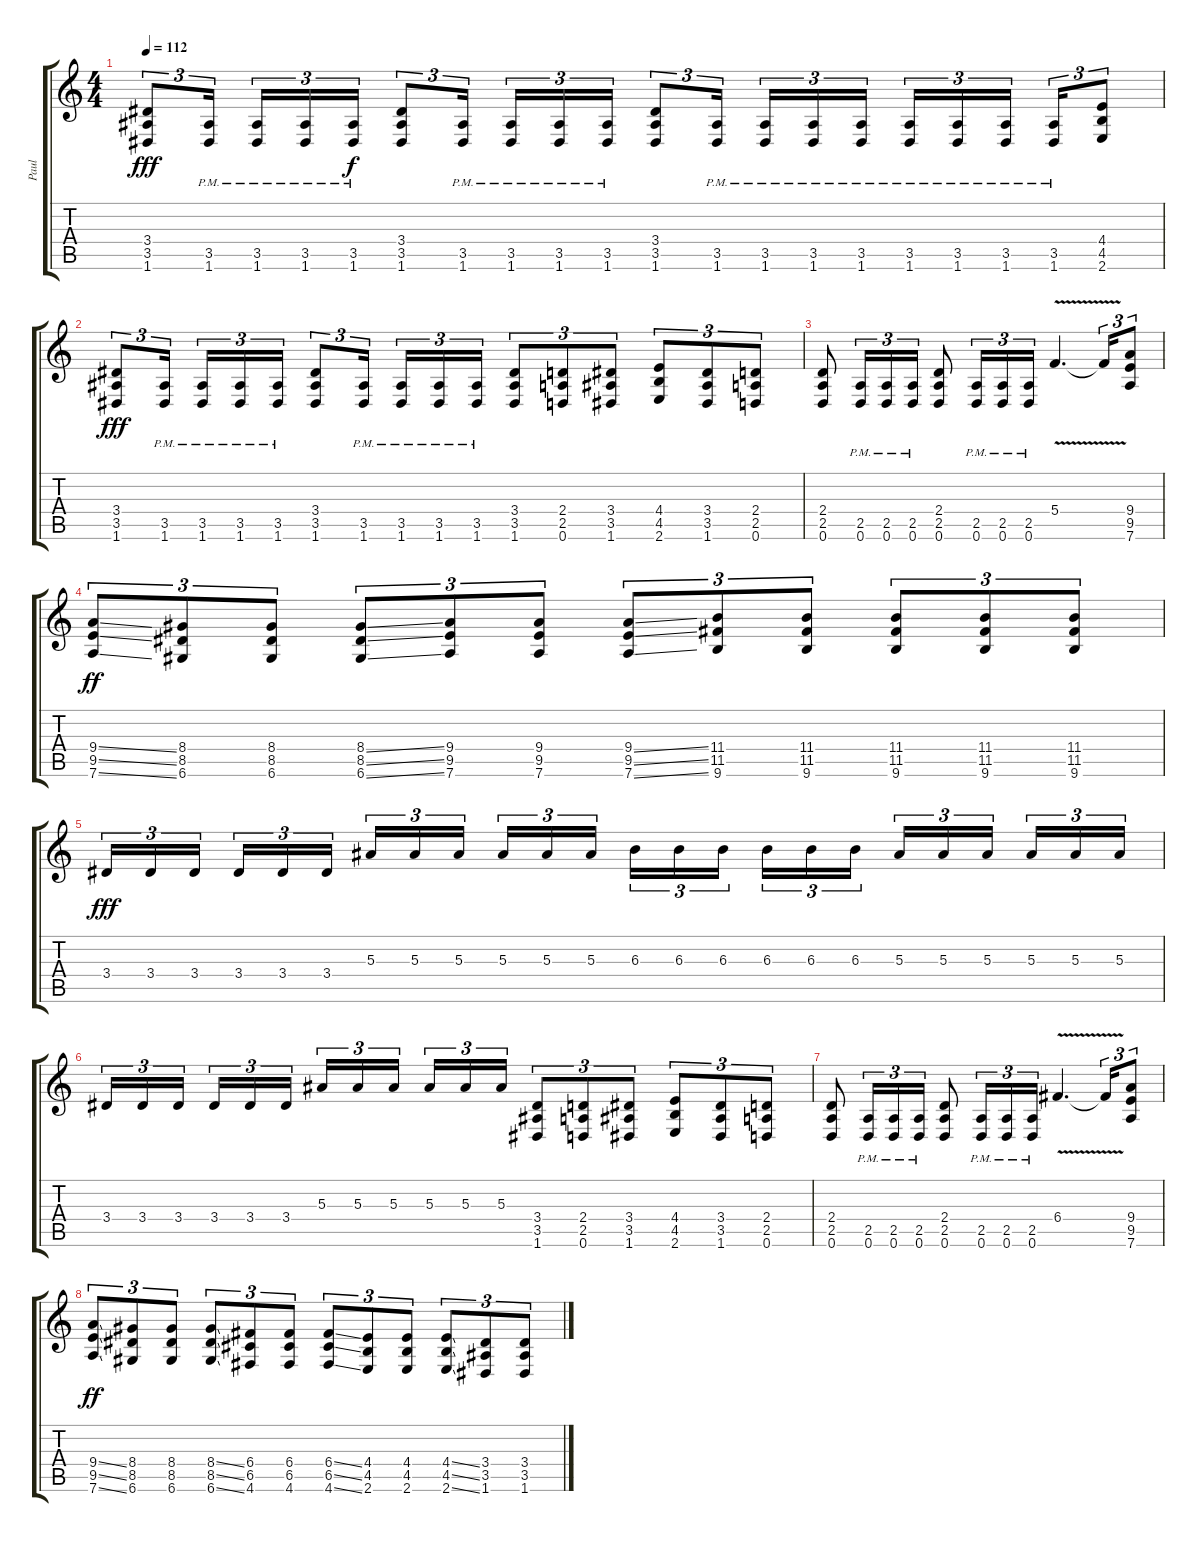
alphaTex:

\track ("Paul" "Paul") {instrument distortionguitar}
\staff {score tabs}
\tuning (D4 A3 F3 C3 G2 D2) {hide}
\ts (4 4)
\tempo 112
\clef g2
\ks c
(3.4 3.5 1.6).8{tu (3 2) dy fff} (3.5{pm} 1.6{pm}).16{tu (3 2) beam splitsecondary} (3.5{pm} 1.6{pm}).16{tu (3 2)} (3.5{pm} 1.6{pm}).16{tu (3 2)} (3.5{pm} 1.6{pm}).16{tu (3 2) dy f} (3.4 3.5 1.6).8{tu (3 2)} (3.5{pm} 1.6{pm}).16{tu (3 2) beam splitsecondary} (3.5{pm} 1.6{pm}).16{tu (3 2)} (3.5{pm} 1.6{pm}).16{tu (3 2)} (3.5{pm} 1.6{pm}).16{tu (3 2)} (3.4 3.5 1.6).8{tu (3 2)} (3.5{pm} 1.6{pm}).16{tu (3 2) beam splitsecondary} (3.5{pm} 1.6{pm}).16{tu (3 2)} (3.5{pm} 1.6{pm}).16{tu (3 2)} (3.5{pm} 1.6{pm}).16{tu (3 2)} (3.5{pm} 1.6{pm}).16{tu (3 2)} (3.5{pm} 1.6{pm}).16{tu (3 2)} (3.5{pm} 1.6{pm}).16{tu (3 2) beam splitsecondary} (3.5{pm} 1.6{pm}).16{tu (3 2)} (4.4 4.5 2.6).8{tu (3 2)} |
(3.4 3.5 1.6).8{tu (3 2) dy fff} (3.5{pm} 1.6{pm}).16{tu (3 2) beam splitsecondary} (3.5{pm} 1.6{pm}).16{tu (3 2)} (3.5{pm} 1.6{pm}).16{tu (3 2)} (3.5{pm} 1.6{pm}).16{tu (3 2)} (3.4 3.5 1.6).8{tu (3 2)} (3.5{pm} 1.6{pm}).16{tu (3 2) beam splitsecondary} (3.5{pm} 1.6{pm}).16{tu (3 2)} (3.5{pm} 1.6{pm}).16{tu (3 2)} (3.5{pm} 1.6{pm}).16{tu (3 2)} (3.4 3.5 1.6).8{tu (3 2)} (2.4 2.5 0.6).8{tu (3 2)} (3.4 3.5 1.6).8{tu (3 2)} (4.4 4.5 2.6).8{tu (3 2)} (3.4 3.5 1.6).8{tu (3 2)} (2.4 2.5 0.6).8{tu (3 2)} |
(2.4 2.5 0.6).8 (2.5{pm} 0.6{pm}).16{tu (3 2)} (2.5{pm} 0.6{pm}).16{tu (3 2)} (2.5{pm} 0.6{pm}).16{tu (3 2)} (2.4 2.5 0.6).8 (2.5{pm} 0.6{pm}).16{tu (3 2)} (2.5{pm} 0.6{pm}).16{tu (3 2)} (2.5{pm} 0.6{pm}).16{tu (3 2)} 5.4{v}.4{d} 5.4{t}.16{tu (3 2)} (9.4 9.5 7.6).8{tu (3 2)} |
(9.4{ss} 9.5{ss} 7.6{ss}).8{tu (3 2) dy ff} (8.4 8.5 6.6).8{tu (3 2)} (8.4 8.5 6.6).8{tu (3 2)} (8.4{ss} 8.5{ss} 6.6{ss}).8{tu (3 2)} (9.4 9.5 7.6).8{tu (3 2)} (9.4 9.5 7.6).8{tu (3 2)} (9.4{ss} 9.5{ss} 7.6{ss}).8{tu (3 2)} (11.4 11.5 9.6).8{tu (3 2)} (11.4 11.5 9.6).8{tu (3 2)} (11.4 11.5 9.6).8{tu (3 2)} (11.4 11.5 9.6).8{tu (3 2)} (11.4 11.5 9.6).8{tu (3 2)} |
3.4.16{tu (3 2) dy fff} 3.4.16{tu (3 2)} 3.4.16{tu (3 2) beam splitsecondary} 3.4.16{tu (3 2)} 3.4.16{tu (3 2)} 3.4.16{tu (3 2)} 5.3.16{tu (3 2)} 5.3.16{tu (3 2)} 5.3.16{tu (3 2) beam splitsecondary} 5.3.16{tu (3 2)} 5.3.16{tu (3 2)} 5.3.16{tu (3 2)} 6.3.16{tu (3 2)} 6.3.16{tu (3 2)} 6.3.16{tu (3 2) beam splitsecondary} 6.3.16{tu (3 2)} 6.3.16{tu (3 2)} 6.3.16{tu (3 2)} 5.3.16{tu (3 2)} 5.3.16{tu (3 2)} 5.3.16{tu (3 2) beam splitsecondary} 5.3.16{tu (3 2)} 5.3.16{tu (3 2)} 5.3.16{tu (3 2)} |
3.4.16{tu (3 2)} 3.4.16{tu (3 2)} 3.4.16{tu (3 2) beam splitsecondary} 3.4.16{tu (3 2)} 3.4.16{tu (3 2)} 3.4.16{tu (3 2)} 5.3.16{tu (3 2)} 5.3.16{tu (3 2)} 5.3.16{tu (3 2) beam splitsecondary} 5.3.16{tu (3 2)} 5.3.16{tu (3 2)} 5.3.16{tu (3 2)} (3.4 3.5 1.6).8{tu (3 2)} (2.4 2.5 0.6).8{tu (3 2)} (3.4 3.5 1.6).8{tu (3 2)} (4.4 4.5 2.6).8{tu (3 2)} (3.4 3.5 1.6).8{tu (3 2)} (2.4 2.5 0.6).8{tu (3 2)} |
(2.4 2.5 0.6).8 (2.5{pm} 0.6{pm}).16{tu (3 2)} (2.5{pm} 0.6{pm}).16{tu (3 2)} (2.5{pm} 0.6{pm}).16{tu (3 2)} (2.4 2.5 0.6).8 (2.5{pm} 0.6{pm}).16{tu (3 2)} (2.5{pm} 0.6{pm}).16{tu (3 2)} (2.5{pm} 0.6{pm}).16{tu (3 2)} 6.4{v}.4{d} 6.4{t}.16{tu (3 2)} (9.4 9.5 7.6).8{tu (3 2)} |
(9.4{ss} 9.5{ss} 7.6{ss}).8{tu (3 2) dy ff} (8.4 8.5 6.6).8{tu (3 2)} (8.4 8.5 6.6).8{tu (3 2)} (8.4{ss} 8.5{ss} 6.6{ss}).8{tu (3 2)} (6.4 6.5 4.6).8{tu (3 2)} (6.4 6.5 4.6).8{tu (3 2)} (6.4{ss} 6.5{ss} 4.6{ss}).8{tu (3 2)} (4.4 4.5 2.6).8{tu (3 2)} (4.4 4.5 2.6).8{tu (3 2)} (4.4{ss} 4.5{ss} 2.6{ss}).8{tu (3 2)} (3.4 3.5 1.6).8{tu (3 2)} (3.4 3.5 1.6).8{tu (3 2)}
